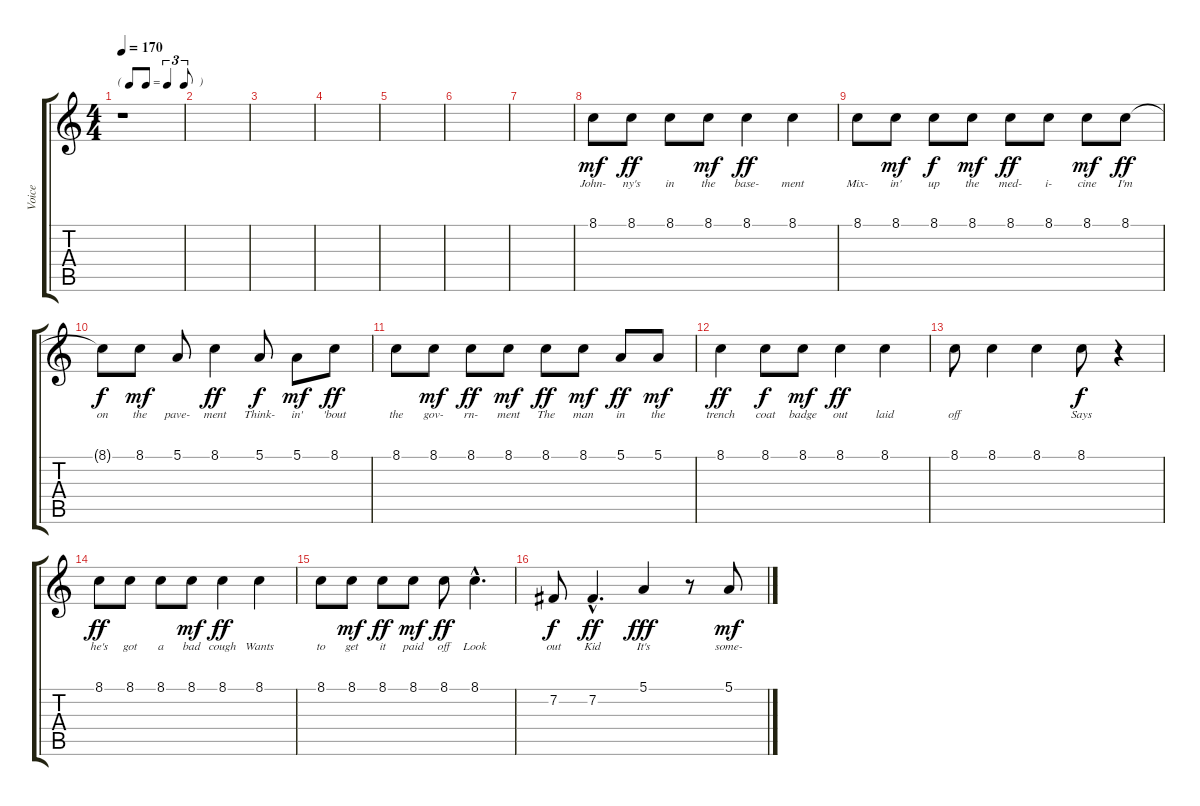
\track ("Voice" "Voice") {instrument mutedtrumpet}
\staff {score tabs}
\tuning (E4 B3 G3 D3 A2 E2) {hide}
\ts (4 4)
\tf triplet8th
\tempo 170
\clef g2
\ks c
r.1{dy mf instrument mutedtrumpet} |
|
|
|
|
|
|
8.1.8{lyrics (0 "John-") lyrics (1 "") lyrics (2 "") lyrics (3 "") lyrics (4 "")} 8.1.8{lyrics (0 "ny's") lyrics (1 "") lyrics (2 "") lyrics (3 "") lyrics (4 "") dy ff} 8.1.8{lyrics (0 "in") lyrics (1 "") lyrics (2 "") lyrics (3 "") lyrics (4 "")} 8.1.8{lyrics (0 "the") lyrics (1 "") lyrics (2 "") lyrics (3 "") lyrics (4 "") dy mf} 8.1.4{lyrics (0 "base-") lyrics (1 "") lyrics (2 "") lyrics (3 "") lyrics (4 "") dy ff} 8.1.4{lyrics (0 "ment") lyrics (1 "") lyrics (2 "") lyrics (3 "") lyrics (4 "")} |
8.1.8{lyrics (0 "Mix-") lyrics (1 "") lyrics (2 "") lyrics (3 "") lyrics (4 "")} 8.1.8{lyrics (0 "in'") lyrics (1 "") lyrics (2 "") lyrics (3 "") lyrics (4 "") dy mf} 8.1.8{lyrics (0 "up") lyrics (1 "") lyrics (2 "") lyrics (3 "") lyrics (4 "") dy f} 8.1.8{lyrics (0 "the") lyrics (1 "") lyrics (2 "") lyrics (3 "") lyrics (4 "") dy mf} 8.1.8{lyrics (0 "med-") lyrics (1 "") lyrics (2 "") lyrics (3 "") lyrics (4 "") dy ff} 8.1.8{lyrics (0 "i-") lyrics (1 "") lyrics (2 "") lyrics (3 "") lyrics (4 "")} 8.1.8{lyrics (0 "cine") lyrics (1 "") lyrics (2 "") lyrics (3 "") lyrics (4 "") dy mf} 8.1.8{lyrics (0 "I'm") lyrics (1 "") lyrics (2 "") lyrics (3 "") lyrics (4 "") dy ff} |
8.1{t}.8{lyrics (0 "on") lyrics (1 "") lyrics (2 "") lyrics (3 "") lyrics (4 "") dy f} 8.1.8{lyrics (0 "the") lyrics (1 "") lyrics (2 "") lyrics (3 "") lyrics (4 "") dy mf} 5.1.8{lyrics (0 "pave-") lyrics (1 "") lyrics (2 "") lyrics (3 "") lyrics (4 "")} 8.1.4{lyrics (0 "ment") lyrics (1 "") lyrics (2 "") lyrics (3 "") lyrics (4 "") dy ff} 5.1.8{lyrics (0 "Think-") lyrics (1 "") lyrics (2 "") lyrics (3 "") lyrics (4 "") dy f} 5.1.8{lyrics (0 "in'") lyrics (1 "") lyrics (2 "") lyrics (3 "") lyrics (4 "") dy mf} 8.1.8{lyrics (0 "'bout") lyrics (1 "") lyrics (2 "") lyrics (3 "") lyrics (4 "") dy ff} |
8.1.8{lyrics (0 "the") lyrics (1 "") lyrics (2 "") lyrics (3 "") lyrics (4 "")} 8.1.8{lyrics (0 "gov-") lyrics (1 "") lyrics (2 "") lyrics (3 "") lyrics (4 "") dy mf} 8.1.8{lyrics (0 "rn-") lyrics (1 "") lyrics (2 "") lyrics (3 "") lyrics (4 "") dy ff} 8.1.8{lyrics (0 "ment") lyrics (1 "") lyrics (2 "") lyrics (3 "") lyrics (4 "") dy mf} 8.1.8{lyrics (0 "The") lyrics (1 "") lyrics (2 "") lyrics (3 "") lyrics (4 "") dy ff} 8.1.8{lyrics (0 "man") lyrics (1 "") lyrics (2 "") lyrics (3 "") lyrics (4 "") dy mf} 5.1.8{lyrics (0 "in") lyrics (1 "") lyrics (2 "") lyrics (3 "") lyrics (4 "") dy ff} 5.1.8{lyrics (0 "the") lyrics (1 "") lyrics (2 "") lyrics (3 "") lyrics (4 "") dy mf} |
8.1.4{lyrics (0 "trench") lyrics (1 "") lyrics (2 "") lyrics (3 "") lyrics (4 "") dy ff} 8.1.8{lyrics (0 "coat") lyrics (1 "") lyrics (2 "") lyrics (3 "") lyrics (4 "") dy f} 8.1.8{lyrics (0 "badge") lyrics (1 "") lyrics (2 "") lyrics (3 "") lyrics (4 "") dy mf} 8.1.4{lyrics (0 "out") lyrics (1 "") lyrics (2 "") lyrics (3 "") lyrics (4 "") dy ff} 8.1.4{lyrics (0 "laid") lyrics (1 "") lyrics (2 "") lyrics (3 "") lyrics (4 "")} |
8.1.8{lyrics (0 "off") lyrics (1 "") lyrics (2 "") lyrics (3 "") lyrics (4 "")} 8.1.4{lyrics (0 "") lyrics (1 "") lyrics (2 "") lyrics (3 "") lyrics (4 "")} 8.1.4{lyrics (0 "") lyrics (1 "") lyrics (2 "") lyrics (3 "") lyrics (4 "")} 8.1.8{lyrics (0 "Says") lyrics (1 "") lyrics (2 "") lyrics (3 "") lyrics (4 "") dy f} r.4 |
8.1.8{lyrics (0 "he's") lyrics (1 "") lyrics (2 "") lyrics (3 "") lyrics (4 "") dy ff} 8.1.8{lyrics (0 "got") lyrics (1 "") lyrics (2 "") lyrics (3 "") lyrics (4 "")} 8.1.8{lyrics (0 "a") lyrics (1 "") lyrics (2 "") lyrics (3 "") lyrics (4 "")} 8.1.8{lyrics (0 "bad") lyrics (1 "") lyrics (2 "") lyrics (3 "") lyrics (4 "") dy mf} 8.1.4{lyrics (0 "cough") lyrics (1 "") lyrics (2 "") lyrics (3 "") lyrics (4 "") dy ff} 8.1.4{lyrics (0 "Wants") lyrics (1 "") lyrics (2 "") lyrics (3 "") lyrics (4 "")} |
8.1.8{lyrics (0 "to") lyrics (1 "") lyrics (2 "") lyrics (3 "") lyrics (4 "")} 8.1.8{lyrics (0 "get") lyrics (1 "") lyrics (2 "") lyrics (3 "") lyrics (4 "") dy mf} 8.1.8{lyrics (0 "it") lyrics (1 "") lyrics (2 "") lyrics (3 "") lyrics (4 "") dy ff} 8.1.8{lyrics (0 "paid") lyrics (1 "") lyrics (2 "") lyrics (3 "") lyrics (4 "") dy mf} 8.1.8{lyrics (0 "off") lyrics (1 "") lyrics (2 "") lyrics (3 "") lyrics (4 "") dy ff} 8.1{hac}.4{d lyrics (0 "Look") lyrics (1 "") lyrics (2 "") lyrics (3 "") lyrics (4 "")} |
7.2.8{lyrics (0 "out") lyrics (1 "") lyrics (2 "") lyrics (3 "") lyrics (4 "") dy f} 7.2{hac}.4{d lyrics (0 "Kid") lyrics (1 "") lyrics (2 "") lyrics (3 "") lyrics (4 "") dy ff} 5.1.4{lyrics (0 "It's") lyrics (1 "") lyrics (2 "") lyrics (3 "") lyrics (4 "") dy fff} r.8 5.1.8{lyrics (0 "some-") lyrics (1 "") lyrics (2 "") lyrics (3 "") lyrics (4 "") dy mf}
